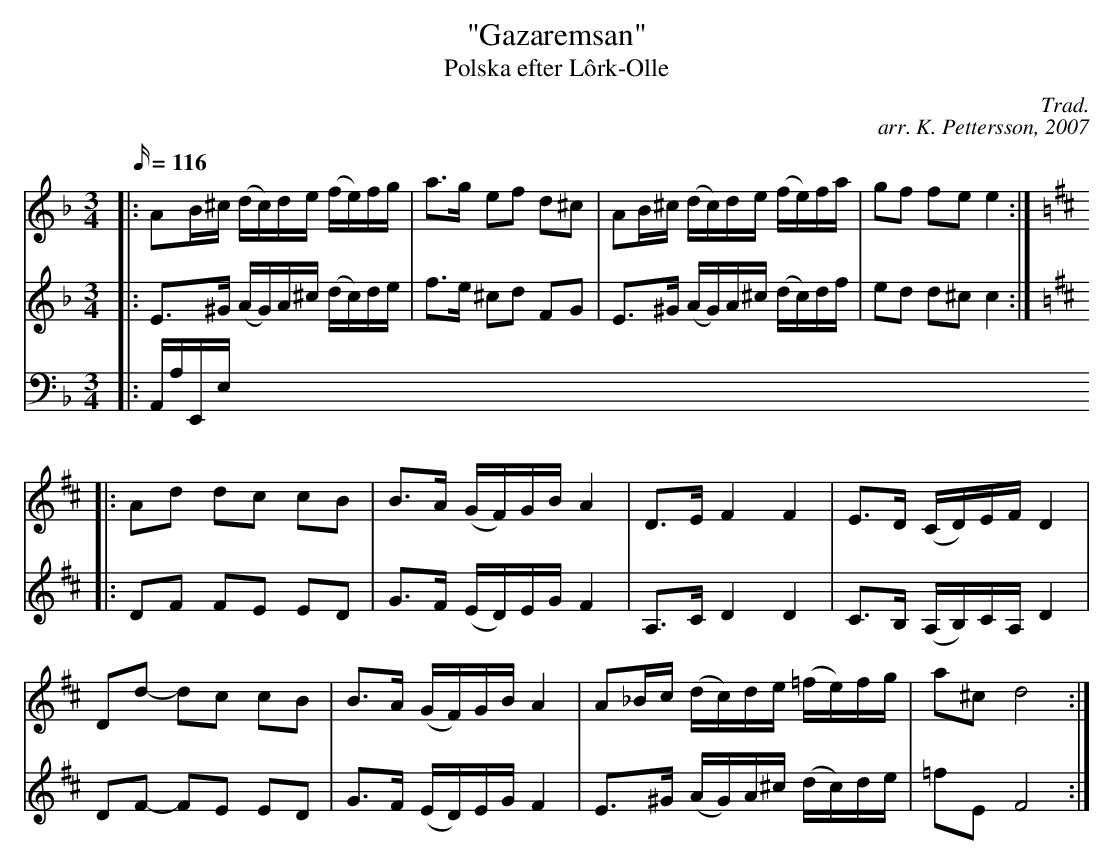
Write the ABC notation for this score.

X:1
T: "Gazaremsan"
T: Polska efter Lôrk-Olle
C: Trad.
C: arr. K. Pettersson, 2007
M: 3/4
L: 1/16
Q: 116
K: Dm
V: 1
|: A2B^c (dc)de (fe)fg | a3g e2f2 d2^c2 | A2B^c (dc)de (fe)fa | g2f2 f2e2 e4 :|
K: D
|: A2d2 d2c2 c2B2 | B3A (GF)GB A4 | D3E F4 F4 | E3D (CD)EF D4 |
D2d2- d2c2 c2B2 | B3A (GF)GB A4 | A2_Bc (dc)de (=fe)fg | a2^c2 d8 :|
V: 2
|: E3^G (AG)A^c (dc)de | f3e ^c2d2 F2G2 | E3^G (AG)A^c (dc)df | e2d2 d2^c2 c4 :|
K: D
|: D2F2 F2E2 E2D2 | G3F (ED)EG F4 | A,3C D4 D4 | C3B, (A,B,)CA, D4 |
D2F2- F2E2 E2D2 | G3F (ED)EG F4 | E3^G (AG)A^c (dc)de | =f2E2 F8 :|
V: 3
K: bass
|: A,,A,E,,E,
